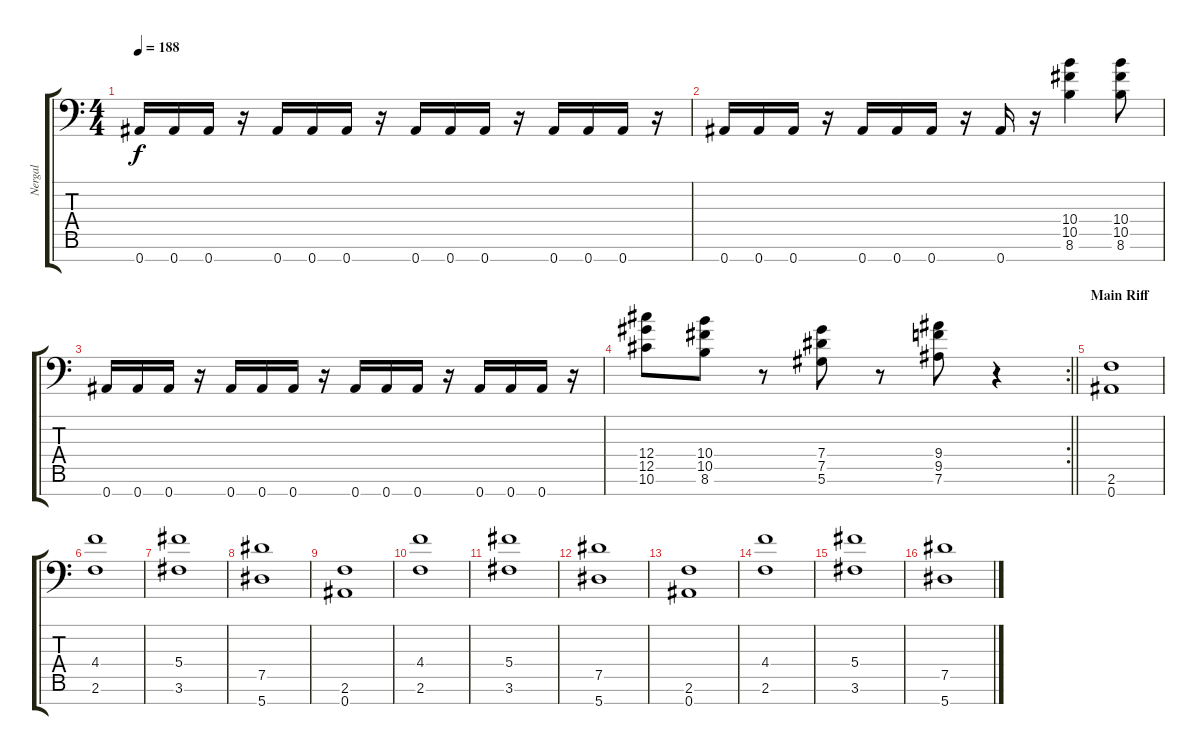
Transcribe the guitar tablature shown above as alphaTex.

\track ("Nergal" "Nergal") {instrument overdrivenguitar}
\staff {score tabs}
\tuning (Eb4 Bb3 Gb3 Db3 Ab2 Eb2 Bb1) {hide}
\ts (4 4)
\tempo 188
\clef f4
\ks c
0.7.16{dy f} 0.7.16 0.7.16 r.16 0.7.16 0.7.16 0.7.16 r.16 0.7.16 0.7.16 0.7.16 r.16 0.7.16 0.7.16 0.7.16 r.16 |
0.7.16 0.7.16 0.7.16 r.16 0.7.16 0.7.16 0.7.16 r.16 0.7.16 r.16 (10.4 10.5 8.6).4 (10.4 10.5 8.6).8 |
0.7.16 0.7.16 0.7.16 r.16 0.7.16 0.7.16 0.7.16 r.16 0.7.16 0.7.16 0.7.16 r.16 0.7.16 0.7.16 0.7.16 r.16 |
\rc 2
\barLineRight lightlight
(12.4 12.5 10.6).8 (10.4 10.5 8.6).8 r.8 (7.4 7.5 5.6).8 r.8 (9.4 9.5 7.6).8 r.4 |
\section ("" "Main Riff")
(2.6 0.7).1 |
(4.4 2.6).1 |
(5.4 3.6).1 |
(7.5 5.7).1 |
(2.6 0.7).1 |
(4.4 2.6).1 |
(5.4 3.6).1 |
(7.5 5.7).1 |
(2.6 0.7).1 |
(4.4 2.6).1 |
(5.4 3.6).1 |
(7.5 5.7).1
